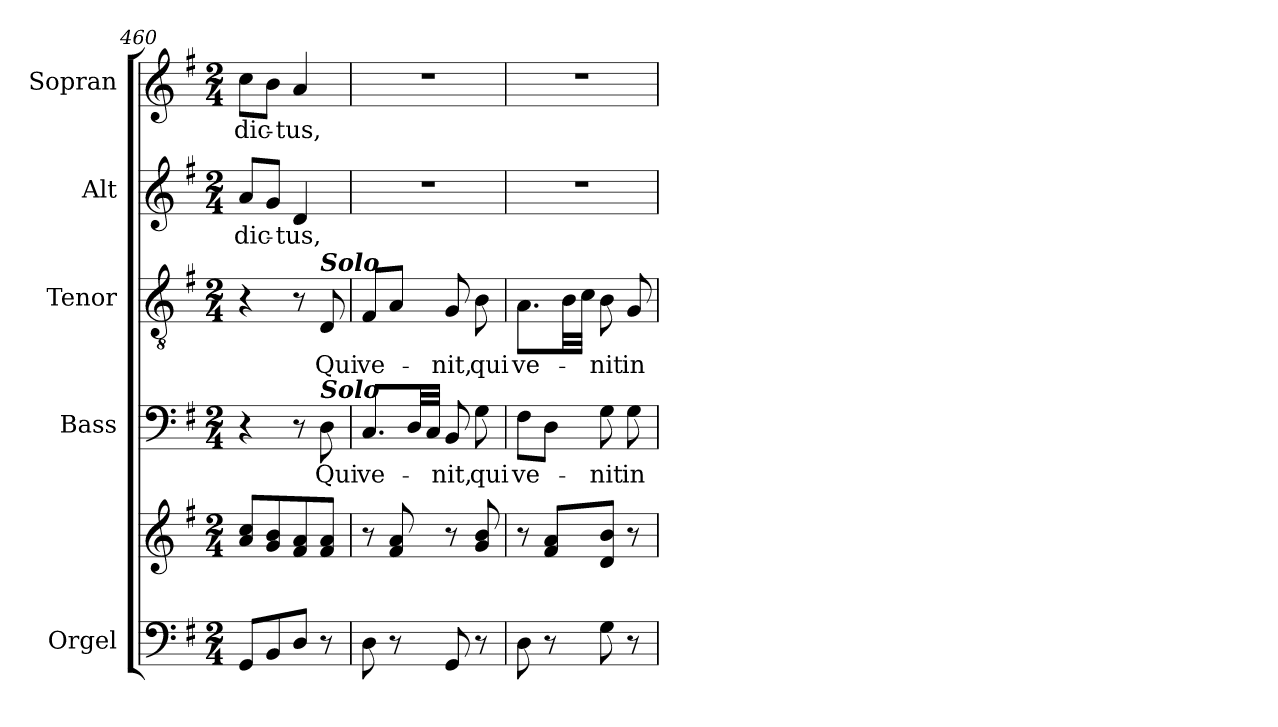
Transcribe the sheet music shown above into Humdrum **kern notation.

**kern	**kern	**kern	**text	**kern	**text	**kern	**text	**kern	**text
*part5	*part5	*part4	*part4	*part3	*part3	*part2	*part2	*part1	*part1
*staff6	*staff5	*staff4	*staff4	*staff3	*staff3	*staff2	*staff2	*staff1	*staff1
*I"Orgel	*	*I"Bass	*	*I"Tenor	*	*I"Alt	*	*I"Sopran	*
*I'Org.	*	*I'B.	*	*I'T.	*	*I'A.	*	*I'S.	*
*clefF4	*clefG2	*clefF4	*	*clefGv2	*	*clefG2	*	*clefG2	*
*k[f#]	*k[f#]	*k[f#]	*	*k[f#]	*	*k[f#]	*	*k[f#]	*
*G:	*G:	*G:	*	*G:	*	*G:	*	*G:	*
*M2/4	*M2/4	*M2/4	*	*M2/4	*	*M2/4	*	*M2/4	*
=460	=460	=460	=460	=460	=460	=460	=460	=460	=460
!	!	!	!	!	!	!	!LO:LY:b	!	!LO:LY:b
8GG/L	8a/ 8cc/L	4r	.	4r	.	8a/L	-dic-	8cc\L	-dic-
8BB/	8g/ 8b/	.	.	.	.	8g/J	.	8b\J	.
!	!	!	!	!	!	!	!LO:LY:b	!	!LO:LY:b
8D/J	8f#/ 8a/	8r	.	8r	.	4d/	-tus,	4a/	-tus,
!	!	!	!	!LO:TX:a:Bi:t=Solo	!	!	!	!	!
!	!	!LO:TX:a:Bi:t=Solo	!	!	!	!	!	!	!
!	!	!	!LO:LY:b	!	!LO:LY:b	!	!	!	!
8r	8f#/ 8a/J	8D\	Qui	8D/	Qui	.	.	.	.
=461	=461	=461	=461	=461	=461	=461	=461	=461	=461
!	!	!	!LO:LY:b	!	!LO:LY:b	!	!	!	!
8D\	8r	8.C/L	ve-	8F#/L	ve-	2r	.	2r	.
8r	8f#/ 8a/	.	.	8A/J	.	.	.	.	.
.	.	32D/LL	.	.	.	.	.	.	.
.	.	32C/JJJ	.	.	.	.	.	.	.
!	!	!	!LO:LY:b	!	!LO:LY:b	!	!	!	!
8GG/	8r	8BB/	-nit,	8G/	-nit,	.	.	.	.
!	!	!	!LO:LY:b	!	!LO:LY:b	!	!	!	!
8r	8g/ 8b/	8G\	qui	8B\	qui	.	.	.	.
=462	=462	=462	=462	=462	=462	=462	=462	=462	=462
!	!	!	!LO:LY:b	!	!LO:LY:b	!	!	!	!
8D\	8r	8F#\L	ve-	8.A\L	ve-	2r	.	2r	.
8r	8f#/ 8a/L	8D\J	.	.	.	.	.	.	.
.	.	.	.	32B\LL	.	.	.	.	.
.	.	.	.	32c\JJJ	.	.	.	.	.
!	!	!	!LO:LY:b	!	!LO:LY:b	!	!	!	!
8G\	8d/ 8b/J	8G\	-nit	8B\	-nit	.	.	.	.
!	!	!	!LO:LY:b	!	!LO:LY:b	!	!	!	!
8r	8r	8G\	in	8G/	in	.	.	.	.
=	=	=	=	=	=	=	=	=	=
*-	*-	*-	*-	*-	*-	*-	*-	*-	*-
